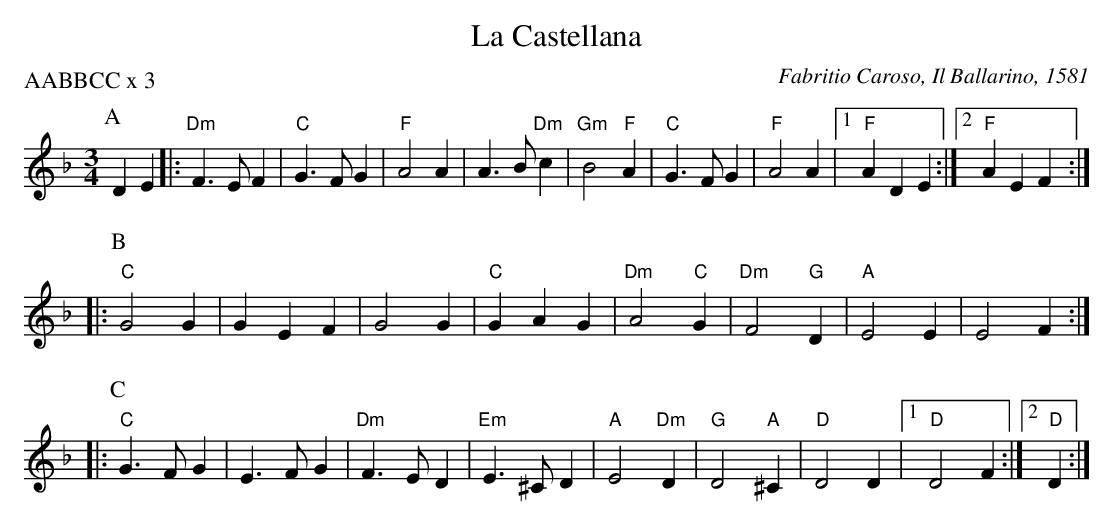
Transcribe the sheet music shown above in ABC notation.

X:1
T:La Castellana
C:Fabritio Caroso, Il Ballarino, 1581
P:AABBCC x 3
M:3/4
L:1/8
K:D minor
P:A
D2E2 |:"Dm"F3EF2 | "C"G3FG2 | "F"A4A2 | A3B"Dm"c2 | "Gm"B4"F"A2 | "C"G3FG2 | \
"F"A4A2 |  [1 "F"A2D2E2 :|]  [2 "F"A2E2F2 ::
P:B
"C"G4G2 | G2E2F2 | G4G2 | \
"C"G2A2G2 | "Dm"A4"C"G2 | "Dm"F4"G"D2 | "A"E4E2 | E4F2 ::
P:C
"C"G3FG2 | \
E3FG2 | "Dm"F3ED2 | "Em"E3^CD2 | "A"E4"Dm"D2 | "G"D4"A"^C2 | "D"D4D2 | \
 [1 "D"D4F2 :|]  [2 "D"D2 :|
